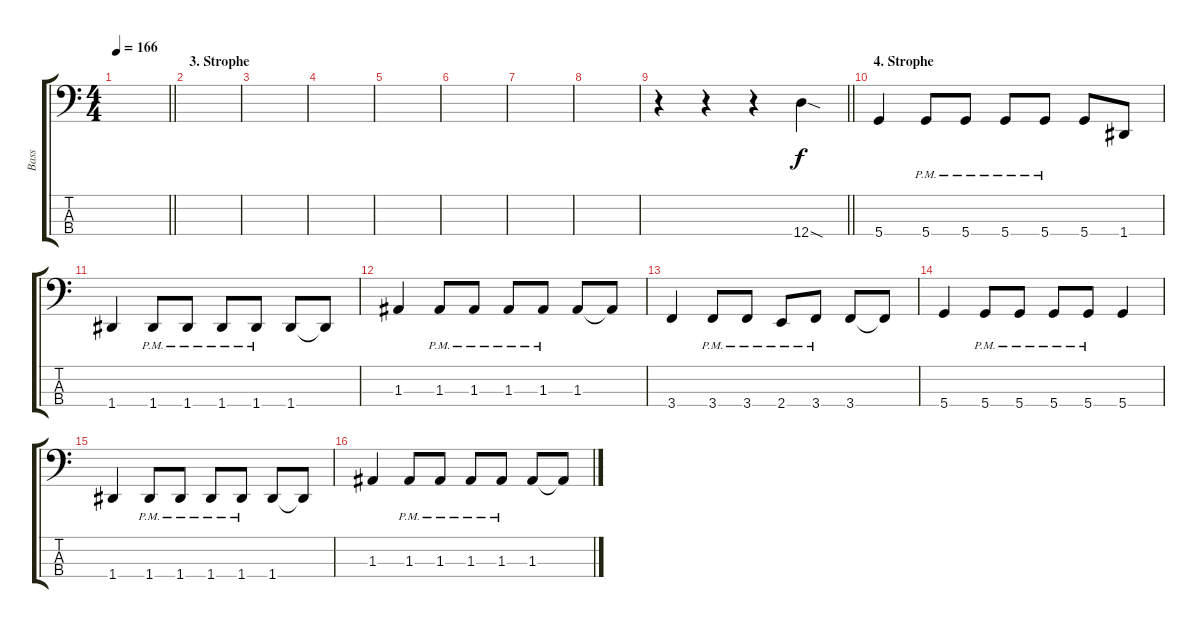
\track ("Bass" "Bass") {instrument electricbassfinger}
\staff {score tabs}
\tuning (G2 D2 A1 D1) {hide}
\ts (4 4)
\tempo 166
\clef f4
\barLineRight lightlight
\ks c
|
\section ("" "3. Strophe")
|
|
|
|
|
|
|
\barLineRight lightlight
r.4 r.4 r.4 12.4{sod}.4 |
\section ("" "4. Strophe")
5.4.4 5.4{pm}.8 5.4{pm}.8 5.4{pm}.8 5.4{pm}.8 5.4.8 1.4.8 |
1.4.4 1.4{pm}.8 1.4{pm}.8 1.4{pm}.8 1.4{pm}.8 1.4.8 1.4{t}.8 |
1.3.4 1.3{pm}.8 1.3{pm}.8 1.3{pm}.8 1.3{pm}.8 1.3.8 1.3{t}.8 |
3.4.4 3.4{pm}.8 3.4{pm}.8 2.4{pm}.8 3.4{pm}.8 3.4.8 3.4{t}.8 |
5.4.4 5.4{pm}.8 5.4{pm}.8 5.4{pm}.8 5.4{pm}.8 5.4.4 |
1.4.4 1.4{pm}.8 1.4{pm}.8 1.4{pm}.8 1.4{pm}.8 1.4.8 1.4{t}.8 |
1.3.4 1.3{pm}.8 1.3{pm}.8 1.3{pm}.8 1.3{pm}.8 1.3.8 1.3{t}.8
